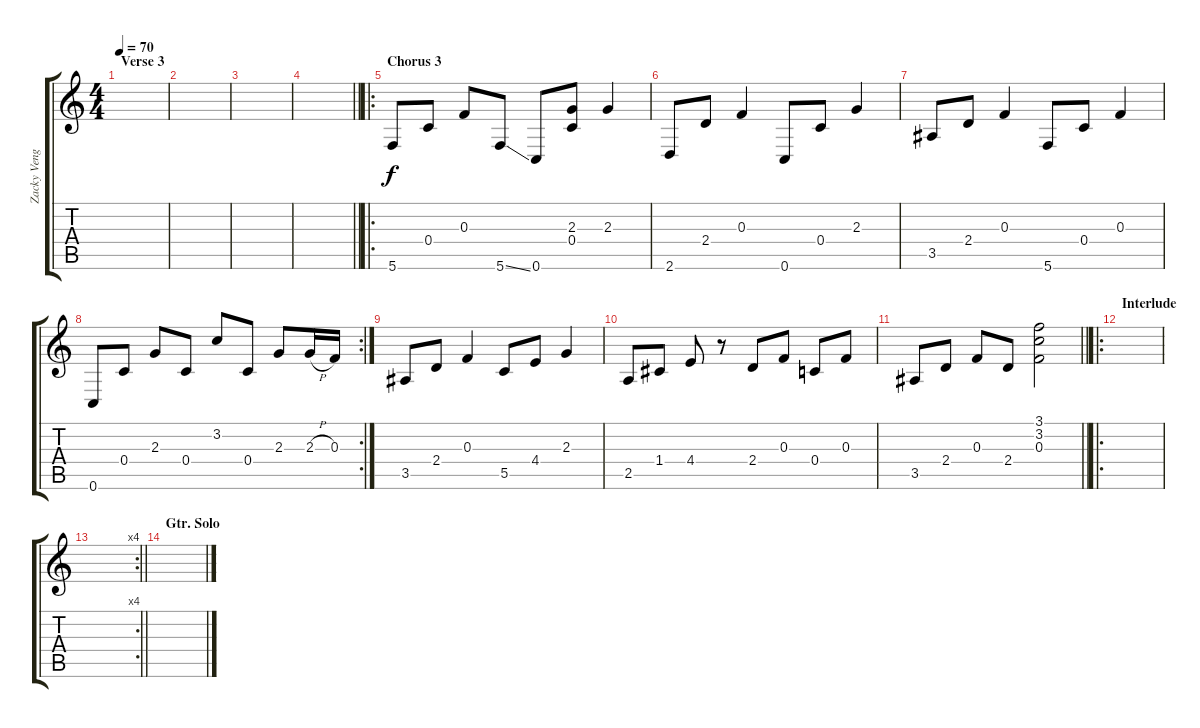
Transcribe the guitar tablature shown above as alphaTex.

\track ("Zacky Vengeance | Gtr. 1 - Drop C" "Zacky Veng") {instrument distortionguitar}
\staff {score tabs}
\tuning (D4 A3 F3 C3 G2 C2) {hide}
\ts (4 4)
\section ("" "Verse 3")
\tempo 70
\clef g2
\ks c
|
|
|
\barLineRight lightlight
|
\ro
\section ("" "Chorus 3")
5.6.8 0.4.8 0.3.8 5.6{ss}.8 0.6.8 (2.3 0.4).8 2.3.4 |
2.6.8 2.4.8 0.3.4 0.6.8 0.4.8 2.3.4 |
3.5.8 2.4.8 0.3.4 5.6.8 0.4.8 0.3.4 |
\rc 2
0.6.8 0.4.8 2.3.8 0.4.8 3.2.8 0.4.8 2.3.8 2.3{h}.16 0.3.16 |
3.5.8 2.4.8 0.3.4 5.5.8 4.4.8 2.3.4 |
2.5.8 1.4.8 4.4.8 r.8 2.4.8 0.3.8 0.4.8 0.3.8 |
\barLineRight lightlight
3.5.8 2.4.8 0.3.8 2.4.8 (3.1 3.2 0.3).2 |
\ro
\section ("" "Interlude")
|
\rc 4
\barLineRight lightlight
|
\section ("" "Gtr. Solo")
